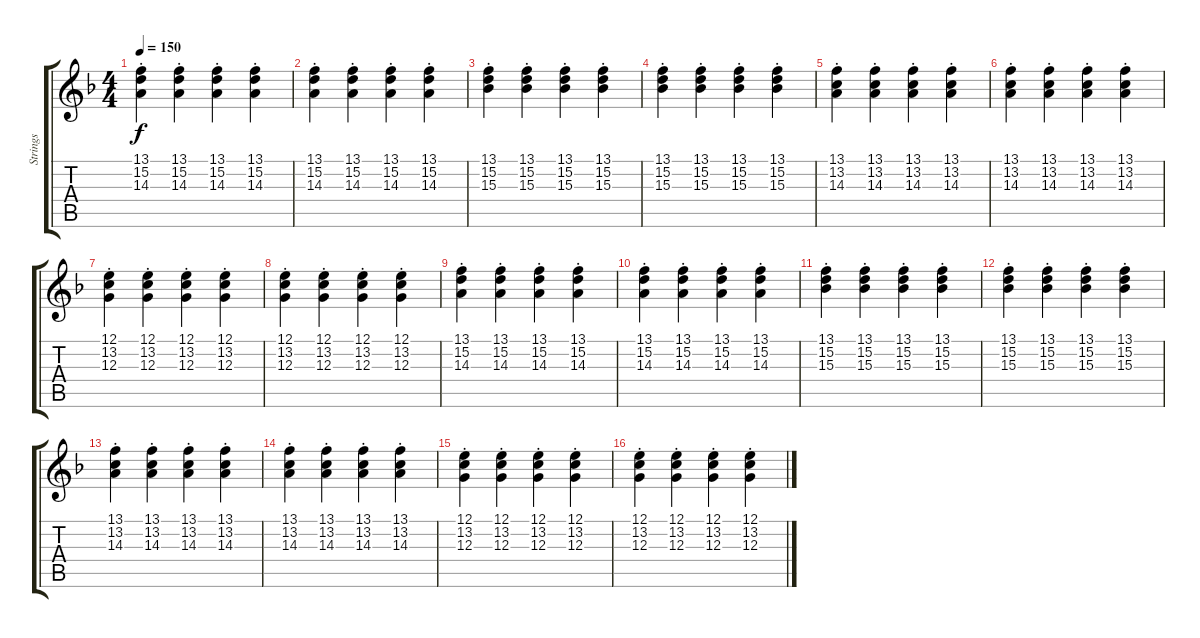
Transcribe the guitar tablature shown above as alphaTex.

\track ("Strings" "Strings") {instrument stringensemble1}
\staff {score tabs}
\tuning (E4 B3 G3 D3 A2 E2) {hide}
\ts (4 4)
\tempo 150
\clef g2
\ks f
(13.1{st} 15.2{st} 14.3{st}).4{dy f} (13.1{st} 15.2{st} 14.3{st}).4 (13.1{st} 15.2{st} 14.3{st}).4 (13.1{st} 15.2{st} 14.3{st}).4 |
(13.1{st} 15.2{st} 14.3{st}).4 (13.1{st} 15.2{st} 14.3{st}).4 (13.1{st} 15.2{st} 14.3{st}).4 (13.1{st} 15.2{st} 14.3{st}).4 |
(13.1{st} 15.2{st} 15.3{st}).4 (13.1{st} 15.2{st} 15.3{st}).4 (13.1{st} 15.2{st} 15.3{st}).4 (13.1{st} 15.2{st} 15.3{st}).4 |
(13.1{st} 15.2{st} 15.3{st}).4 (13.1{st} 15.2{st} 15.3{st}).4 (13.1{st} 15.2{st} 15.3{st}).4 (13.1{st} 15.2{st} 15.3{st}).4 |
(13.1{st} 13.2{st} 14.3{st}).4 (13.1{st} 13.2{st} 14.3{st}).4 (13.1{st} 13.2{st} 14.3{st}).4 (13.1{st} 13.2{st} 14.3{st}).4 |
(13.1{st} 13.2{st} 14.3{st}).4 (13.1{st} 13.2{st} 14.3{st}).4 (13.1{st} 13.2{st} 14.3{st}).4 (13.1{st} 13.2{st} 14.3{st}).4 |
(12.1{st} 13.2{st} 12.3{st}).4 (12.1{st} 13.2{st} 12.3{st}).4 (12.1{st} 13.2{st} 12.3{st}).4 (12.1{st} 13.2{st} 12.3{st}).4 |
(12.1{st} 13.2{st} 12.3{st}).4 (12.1{st} 13.2{st} 12.3{st}).4 (12.1{st} 13.2{st} 12.3{st}).4 (12.1{st} 13.2{st} 12.3{st}).4 |
(13.1{st} 15.2{st} 14.3{st}).4 (13.1{st} 15.2{st} 14.3{st}).4 (13.1{st} 15.2{st} 14.3{st}).4 (13.1{st} 15.2{st} 14.3{st}).4 |
(13.1{st} 15.2{st} 14.3{st}).4 (13.1{st} 15.2{st} 14.3{st}).4 (13.1{st} 15.2{st} 14.3{st}).4 (13.1{st} 15.2{st} 14.3{st}).4 |
(13.1{st} 15.2{st} 15.3{st}).4 (13.1{st} 15.2{st} 15.3{st}).4 (13.1{st} 15.2{st} 15.3{st}).4 (13.1{st} 15.2{st} 15.3{st}).4 |
(13.1{st} 15.2{st} 15.3{st}).4 (13.1{st} 15.2{st} 15.3{st}).4 (13.1{st} 15.2{st} 15.3{st}).4 (13.1{st} 15.2{st} 15.3{st}).4 |
(13.1{st} 13.2{st} 14.3{st}).4 (13.1{st} 13.2{st} 14.3{st}).4 (13.1{st} 13.2{st} 14.3{st}).4 (13.1{st} 13.2{st} 14.3{st}).4 |
(13.1{st} 13.2{st} 14.3{st}).4 (13.1{st} 13.2{st} 14.3{st}).4 (13.1{st} 13.2{st} 14.3{st}).4 (13.1{st} 13.2{st} 14.3{st}).4 |
(12.1{st} 13.2{st} 12.3{st}).4 (12.1{st} 13.2{st} 12.3{st}).4 (12.1{st} 13.2{st} 12.3{st}).4 (12.1{st} 13.2{st} 12.3{st}).4 |
(12.1{st} 13.2{st} 12.3{st}).4 (12.1{st} 13.2{st} 12.3{st}).4 (12.1{st} 13.2{st} 12.3{st}).4 (12.1{st} 13.2{st} 12.3{st}).4
